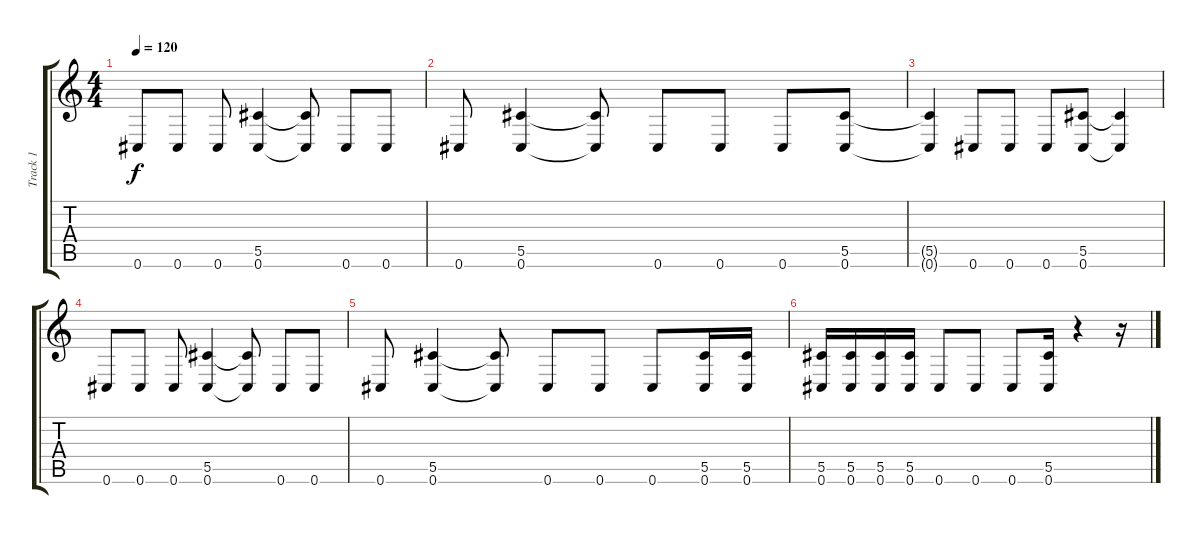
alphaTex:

\track ("Track 1" "Track 1") {instrument distortionguitar}
\staff {score tabs}
\tuning (Eb4 Bb3 Gb3 Db3 Ab2 Db2) {hide}
\ts (4 4)
\tempo 120
\clef g2
\ks c
0.6.8{dy f} 0.6.8 0.6.8 (5.5 0.6).4 (5.5{t} 0.6{t}).8 0.6.8 0.6.8 |
0.6.8 (5.5 0.6).4 (5.5{t} 0.6{t}).8 0.6.8 0.6.8 0.6.8 (5.5 0.6).8 |
(5.5{t} 0.6{t}).4 0.6.8 0.6.8 0.6.8 (5.5 0.6).8 (5.5{t} 0.6{t}).4 |
0.6.8 0.6.8 0.6.8 (5.5 0.6).4 (5.5{t} 0.6{t}).8 0.6.8 0.6.8 |
0.6.8 (5.5 0.6).4 (5.5{t} 0.6{t}).8 0.6.8 0.6.8 0.6.8 (5.5 0.6).16 (5.5 0.6).16 |
(5.5 0.6).16 (5.5 0.6).16 (5.5 0.6).16 (5.5 0.6).16 0.6.8 0.6.8 0.6.8 (5.5 0.6).16 r.4 r.16
